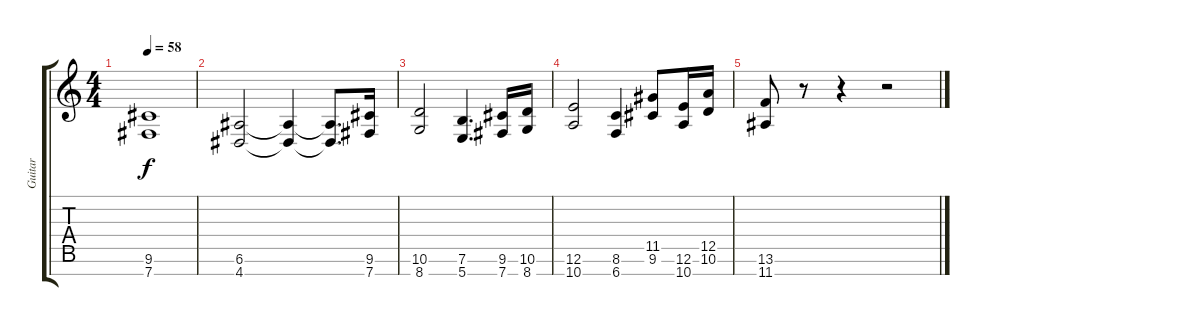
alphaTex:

\track ("Guitar" "Guitar") {instrument distortionguitar}
\staff {score tabs}
\tuning (E4 B3 G3 D3 A2 E2 B1) {hide}
\ts (4 4)
\tempo 58
\clef g2
\ks c
(9.6 7.7).1{dy f} |
(6.6 4.7).2 (6.6{t} 4.7{t}).4 (6.6{t} 4.7{t}).8{d} (9.6 7.7).16 |
(10.6 8.7).2 (7.6 5.7).4{d} (9.6 7.7).16 (10.6 8.7).16 |
(12.6 10.7).2 (8.6 6.7).4 (11.5 9.6).8 (12.6 10.7).16 (12.5 10.6).16 |
(13.6 11.7).8 r.8 r.4 r.2
